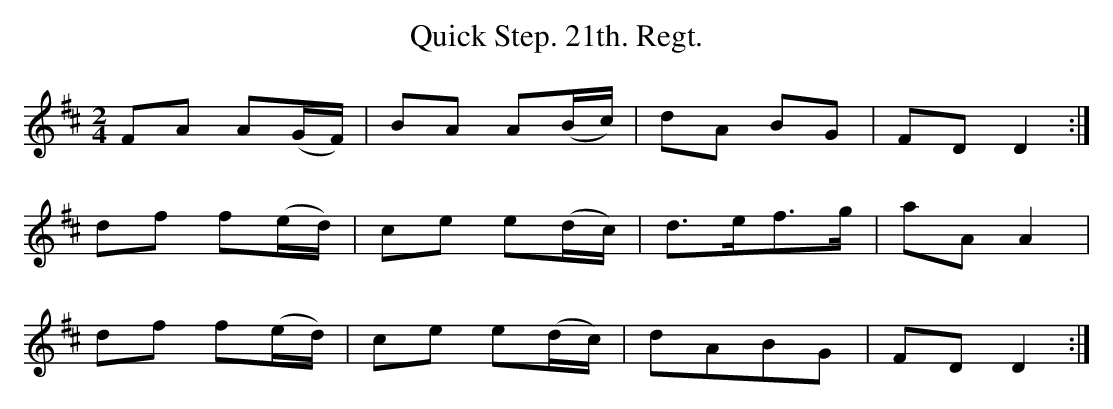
X:1
T:Quick Step. 21th. Regt.
L:1/8
M:2/4
K:D
FA A(G/F/)|BA A(B/c/)|dA BG |FD D2:|
df f(e/d/)|ce e(d/c/)|d>ef>g|aA A2 |
df f(e/d/)|ce e(d/c/)|dABG  |FD D2:|
